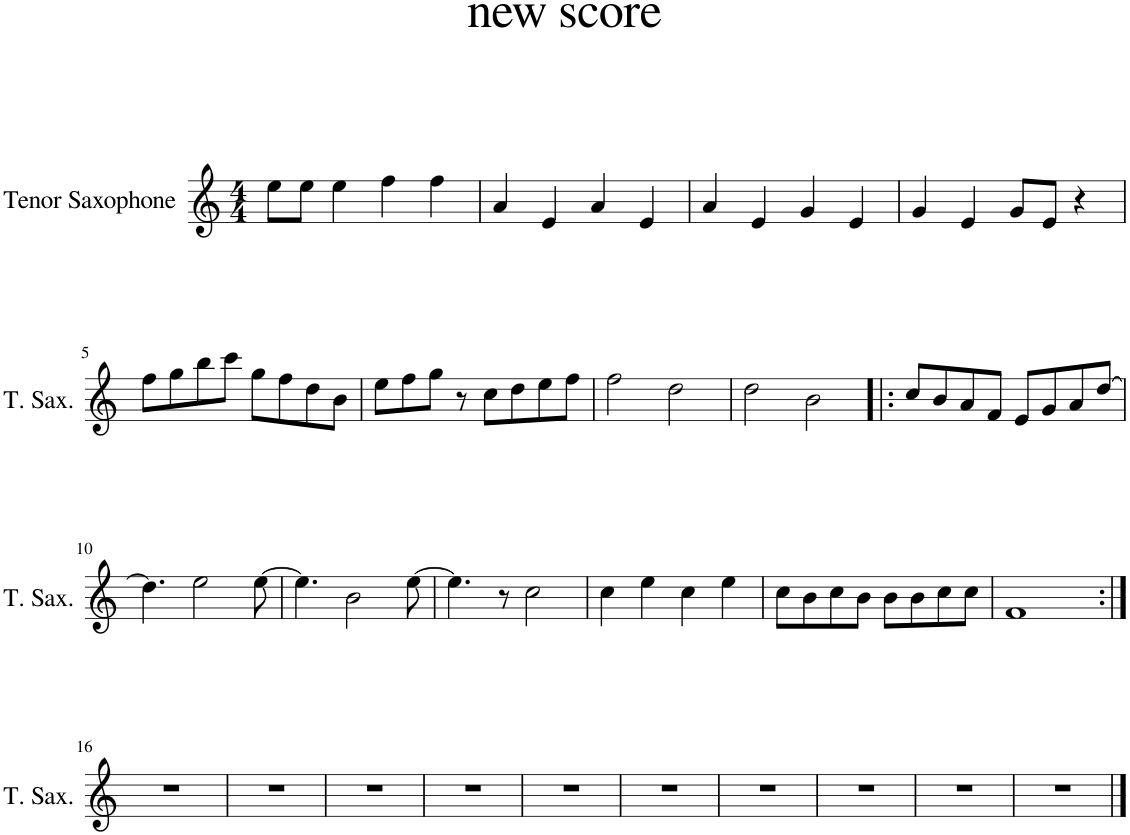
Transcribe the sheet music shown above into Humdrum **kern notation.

**kern
*part1
*staff1
*I"Tenor Saxophone
*I'T. Sax.
*clefG2
*Trd8c14
*k[]
*M4/4
=1
8ee\L
8ee\J
4ee\
4ff\
4ff\
=2
4a/
4e/
4a/
4e/
=3
4a/
4e/
4g/
4e/
=4
4g/
4e/
8g/L
8e/J
4r
!!LO:LB:g=z
=5
8ff\L
8gg\
8bb\
8ccc\J
8gg\L
8ff\
8dd\
8b\J
=6
8ee\L
8ff\
8gg\J
8r
8cc\L
8dd\
8ee\
8ff\J
=7
2ff\
2dd\
=8
2dd\
2b\
=9!|:
8cc/L
8b/
8a/
8f/J
8e/L
8g/
8a/
[8dd/J
!!LO:LB:g=z
=10
4.dd\]
2ee\
[8ee\
=11
4.ee\]
2b\
[8ee\
=12
4.ee\]
8r
2cc\
=13
4cc\
4ee\
4cc\
4ee\
=14
8cc\L
8b\
8cc\
8b\J
8b\L
8b\
8cc\
8cc\J
=15
1f
!!LO:LB:g=z
=16:|!
1r
=17
1r
=18
1r
=19
1r
=20
1r
=21
1r
=22
1r
=23
1r
=24
1r
=25
1r
==
*-
